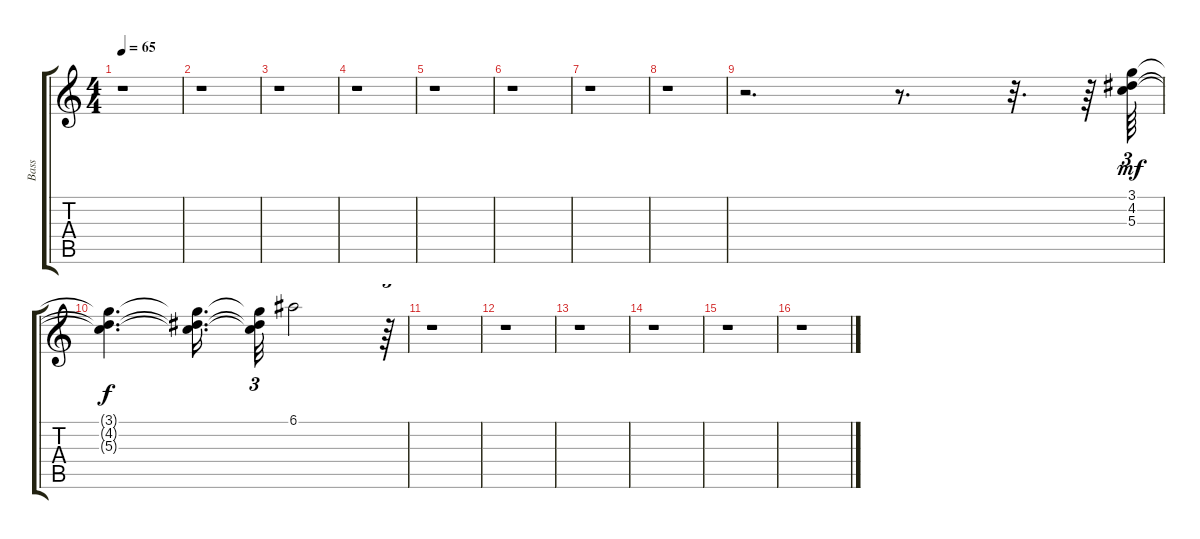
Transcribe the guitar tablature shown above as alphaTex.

\track ("Bass" "Bass") {instrument synthbass2}
\staff {score tabs}
\tuning (E4 B3 G3 D3 A2 E2) {hide}
\ts (4 4)
\tempo 65
\clef g2
\ks c
r.1{dy mp} |
r.1 |
r.1 |
r.1 |
r.1 |
r.1 |
r.1 |
r.1 |
r.2{d} r.8{d} r.32{d} r.64 (3.1 4.2 5.3).64{tu (3 2) dy mf instrument synthvoice} |
(3.1{t} 4.2{t} 5.3{t}).4{d dy f} (3.1{t} 4.2{t} 5.3{t}).16{d} (3.1{t} 4.2{t} 5.3{t}).32{tu (3 2)} 6.1.2 r.64{tu (3 2)} |
r.1 |
r.1 |
r.1 |
r.1 |
r.1 |
r.1
